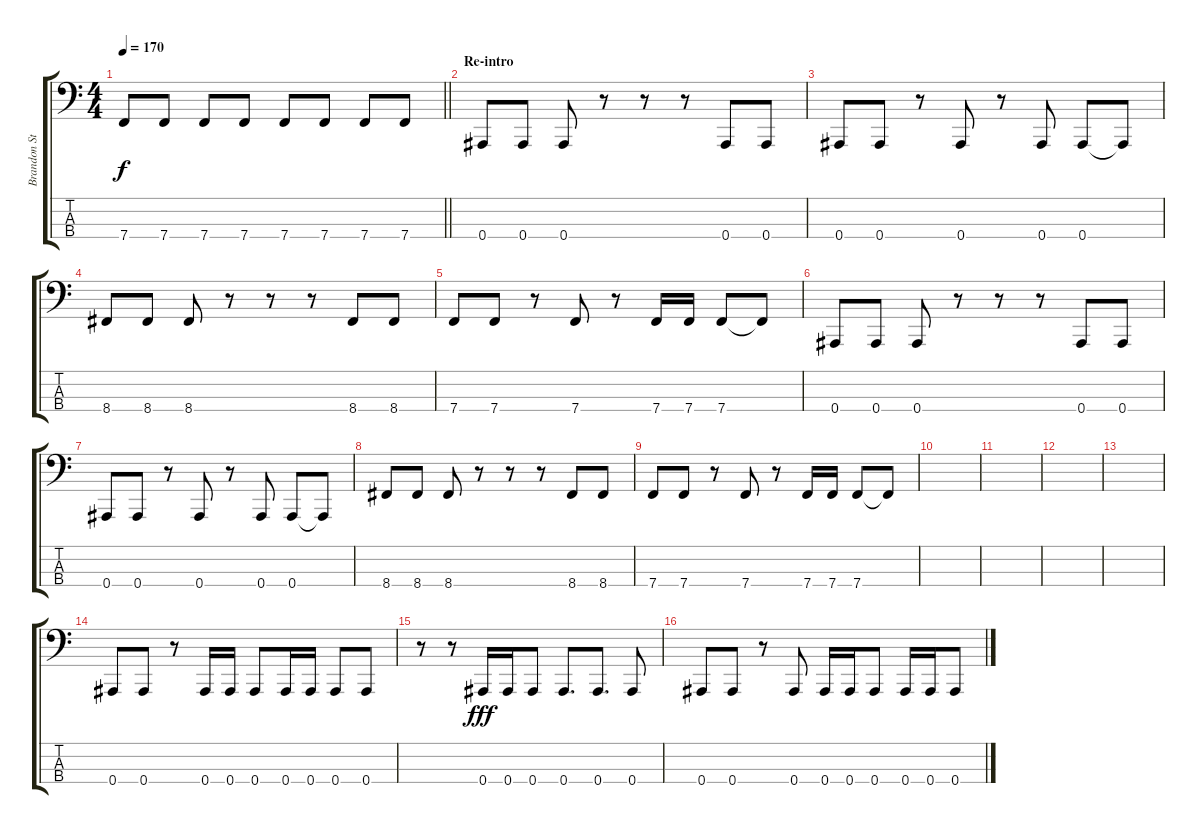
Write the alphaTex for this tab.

\track ("Brandon Stastny" "Brandon St") {instrument electricbasspick}
\staff {score tabs}
\tuning (Eb2 Bb1 F1 Bb0) {hide}
\ts (4 4)
\tempo 170
\clef f4
\barLineRight lightlight
\ks c
7.4.8{dy f} 7.4.8 7.4.8 7.4.8 7.4.8 7.4.8 7.4.8 7.4.8 |
\section ("" "Re-intro")
0.4.8 0.4.8 0.4.8 r.8 r.8 r.8 0.4.8 0.4.8 |
0.4.8 0.4.8 r.8 0.4.8 r.8 0.4.8 0.4.8 0.4{t}.8 |
8.4.8 8.4.8 8.4.8 r.8 r.8 r.8 8.4.8 8.4.8 |
7.4.8 7.4.8 r.8 7.4.8 r.8 7.4.16 7.4.16 7.4.8 7.4{t}.8 |
0.4.8 0.4.8 0.4.8 r.8 r.8 r.8 0.4.8 0.4.8 |
0.4.8 0.4.8 r.8 0.4.8 r.8 0.4.8 0.4.8 0.4{t}.8 |
8.4.8 8.4.8 8.4.8 r.8 r.8 r.8 8.4.8 8.4.8 |
7.4.8 7.4.8 r.8 7.4.8 r.8 7.4.16 7.4.16 7.4.8 7.4{t}.8 |
|
|
|
|
0.4.8 0.4.8 r.8 0.4.16 0.4.16 0.4.8 0.4.16 0.4.16 0.4.8 0.4.8 |
r.8 r.8 0.4.16{dy fff} 0.4.16 0.4.8 0.4.8{d} 0.4.8{d} 0.4.8 |
0.4.8 0.4.8 r.8 0.4.8 0.4.16 0.4.16 0.4.8 0.4.16 0.4.16 0.4.8
